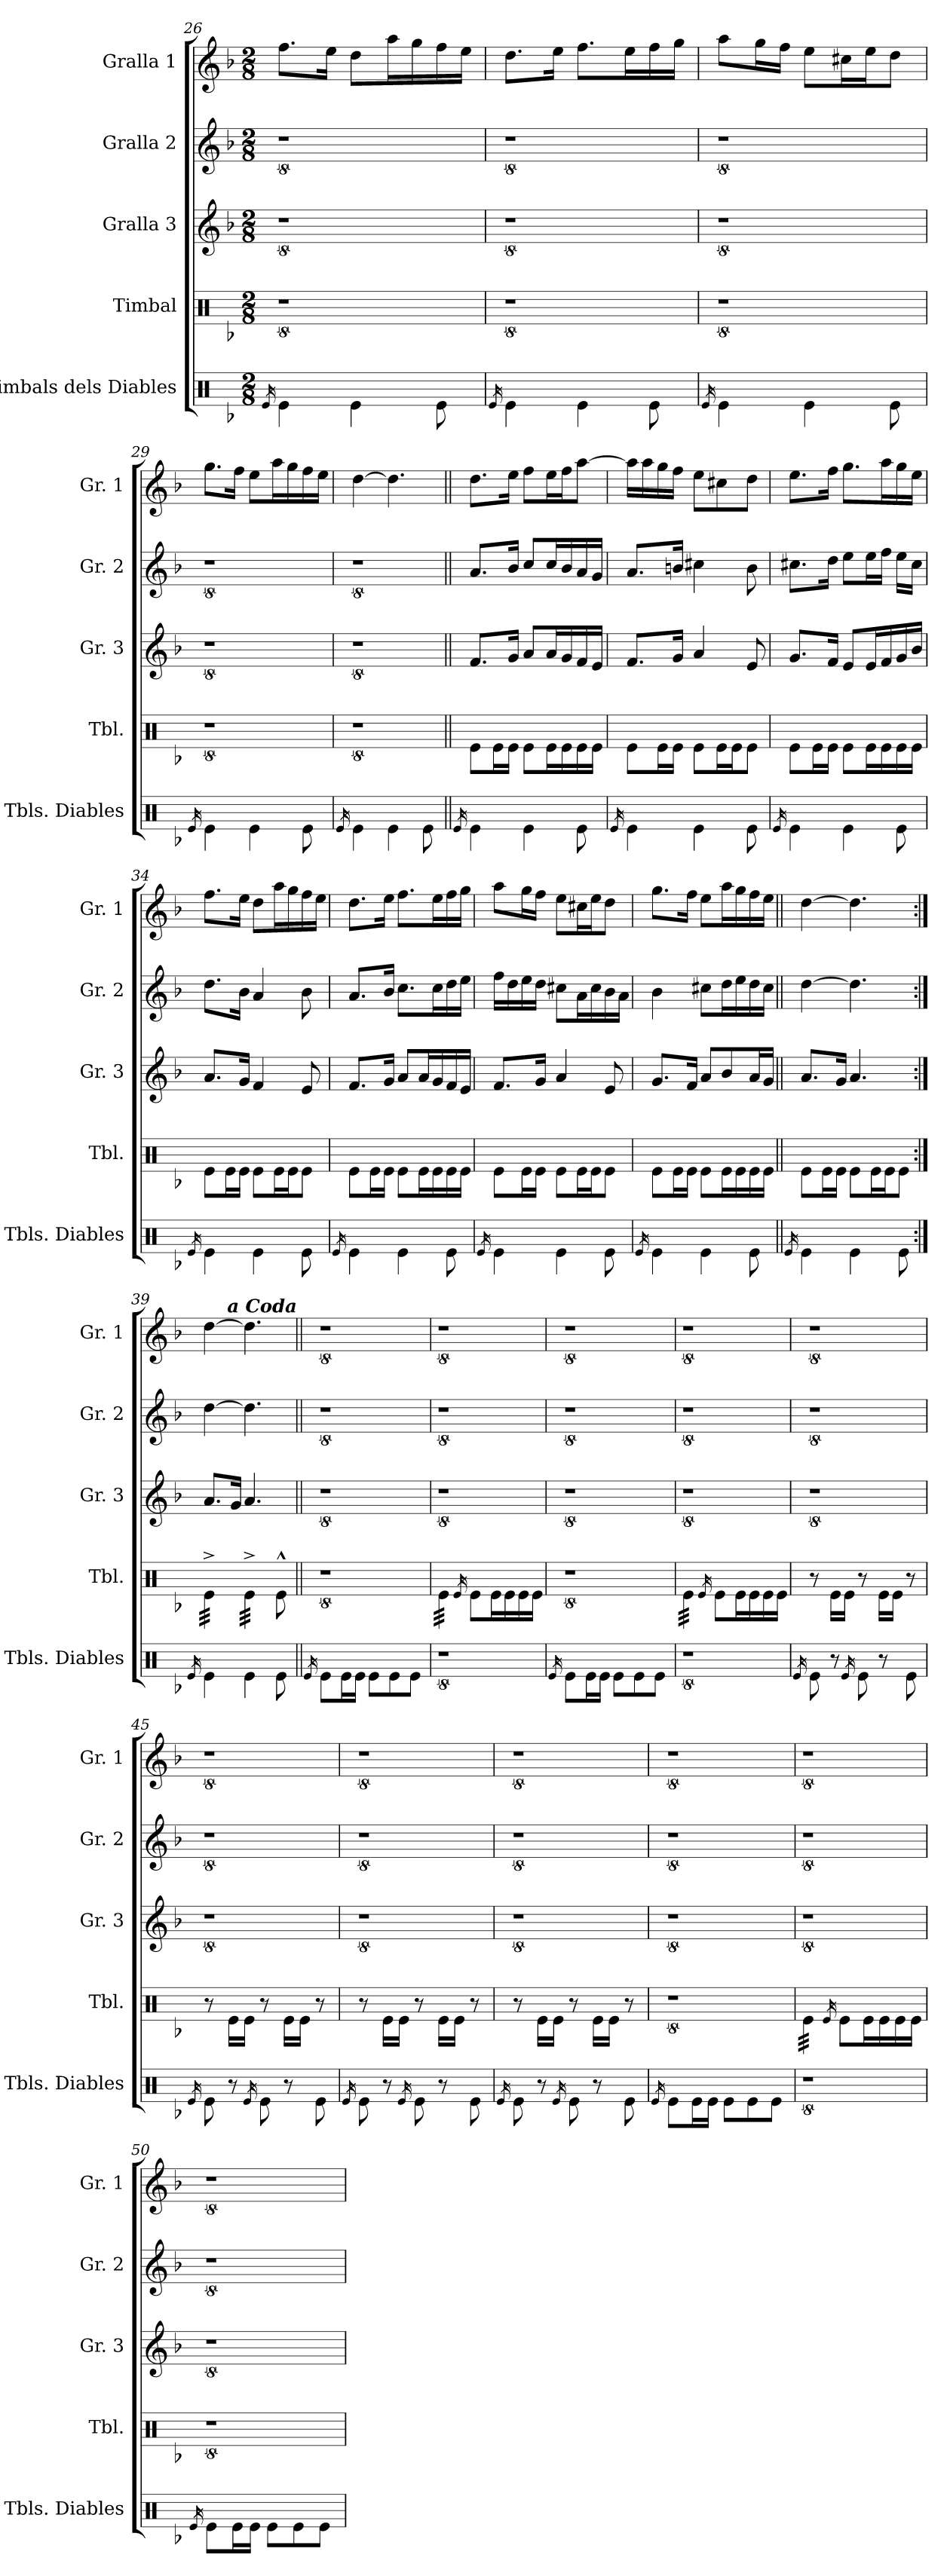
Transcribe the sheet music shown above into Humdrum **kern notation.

**kern	**kern	**kern	**kern	**kern
*part5	*part4	*part3	*part2	*part1
*staff5	*staff4	*staff3	*staff2	*staff1
*I"Timbals dels Diables	*I"Timbal	*I"Gralla 3	*I"Gralla 2	*I"Gralla 1
*I'Tbls.  Diables	*I'Tbl.	*I'Gr. 3	*I'Gr. 2	*I'Gr. 1
*clefX	*clefX	*clefG2	*clefG2	*clefG2
*k[b-]	*k[b-]	*k[b-]	*k[b-]	*k[b-]
*d:	*d:	*d:	*d:	*d:
*M2/8+3/8	*M2/8+3/8	*M2/8+3/8	*M2/8+3/8	*M2/8+3/8
=26	=26	=26	=26	=26
16qRe/	.	.	.	.
4Re\	8%5r	8%5r	8%5r	8.ff\L
.	.	.	.	16ee\Jk
4Re\	.	.	.	8dd\L
.	.	.	.	16aa\L
.	.	.	.	16gg\
8Re\	.	.	.	16ff\
.	.	.	.	16ee\JJ
=27	=27	=27	=27	=27
16qRe/	.	.	.	.
4Re\	8%5r	8%5r	8%5r	8.dd\L
.	.	.	.	16ee\Jk
4Re\	.	.	.	8.ff\L
.	.	.	.	16ee\L
8Re\	.	.	.	16ff\
.	.	.	.	16gg\JJ
=28	=28	=28	=28	=28
16qRe/	.	.	.	.
4Re\	8%5r	8%5r	8%5r	8aa\L
.	.	.	.	16gg\L
.	.	.	.	16ff\JJ
4Re\	.	.	.	8ee\L
.	.	.	.	16cc#X\L
.	.	.	.	16ee\J
8Re\	.	.	.	8dd\J
=29	=29	=29	=29	=29
16qRe/	.	.	.	.
4Re\	8%5r	8%5r	8%5r	8.gg\L
.	.	.	.	16ff\Jk
4Re\	.	.	.	8ee\L
.	.	.	.	16aa\L
.	.	.	.	16gg\
8Re\	.	.	.	16ff\
.	.	.	.	16ee\JJ
=30	=30	=30	=30	=30
16qRe/	.	.	.	.
4Re\	8%5r	8%5r	8%5r	[4dd\
4Re\	.	.	.	4.dd\]
8Re\	.	.	.	.
!!LO:PB:g=z
=31||	=31||	=31||	=31||	=31||
16qRe/	.	.	.	.
4Re\	8Re\L	8.f/L	8.a/L	8.dd\L
.	16Re\L	.	.	.
.	16Re\JJ	16g/Jk	16b-/Jk	16ee\Jk
4Re\	8Re\L	8a/L	8cc/L	8ff\L
.	16Re\L	16a/L	16cc/L	16ee\L
.	16Re\	16g/	16b-/	16ff\J
8Re\	16Re\	16f/	16a/	[8aa\J
.	16Re\JJ	16e/JJ	16g/JJ	.
=32	=32	=32	=32	=32
16qRe/	.	.	.	.
4Re\	8Re\L	8.f/L	8.a/L	16aa\LL]
.	.	.	.	16aa\
.	16Re\L	.	.	16gg\
.	16Re\JJ	16g/Jk	16bn/Jk	16ff\JJ
4Re\	8Re\L	4a/	4cc#X\	8ee\L
.	16Re\L	.	.	8cc#X\
.	16Re\J	.	.	.
8Re\	8Re\J	8e/	8b\	8dd\J
=33	=33	=33	=33	=33
16qRe/	.	.	.	.
4Re\	8Re\L	8.g/L	8.cc#X\L	8.ee\L
.	16Re\L	.	.	.
.	16Re\JJ	16f/Jk	16dd\Jk	16ff\Jk
4Re\	8Re\L	8e/L	8ee\L	8.gg\L
.	16Re\L	16e/L	16ee\L	.
.	16Re\	16f/	16ff\JJ	16aa\L
8Re\	16Re\	16g/	16ee\LL	16gg\
.	16Re\JJ	16b-/JJ	16cc#\JJ	16ee\JJ
=34	=34	=34	=34	=34
16qRe/	.	.	.	.
4Re\	8Re\L	8.a/L	8.dd\L	8.ff\L
.	16Re\L	.	.	.
.	16Re\JJ	16g/Jk	16b-\Jk	16ee\Jk
4Re\	8Re\L	4f/	4a/	8dd\L
.	16Re\L	.	.	16aa\L
.	16Re\J	.	.	16gg\
8Re\	8Re\J	8e/	8b-\	16ff\
.	.	.	.	16ee\JJ
=35	=35	=35	=35	=35
16qRe/	.	.	.	.
4Re\	8Re\L	8.f/L	8.a/L	8.dd\L
.	16Re\L	.	.	.
.	16Re\JJ	16g/Jk	16b-/Jk	16ee\Jk
4Re\	8Re\L	8a/L	8.cc\L	8.ff\L
.	16Re\L	16a/L	.	.
.	16Re\	16g/	16cc\L	16ee\L
8Re\	16Re\	16f/	16dd\	16ff\
.	16Re\JJ	16e/JJ	16ee\JJ	16gg\JJ
=36	=36	=36	=36	=36
16qRe/	.	.	.	.
4Re\	8Re\L	8.f/L	16ff\LL	8aa\L
.	.	.	16dd\	.
.	16Re\L	.	16ee\	16gg\L
.	16Re\JJ	16g/Jk	16dd\JJ	16ff\JJ
4Re\	8Re\L	4a/	8cc#X\L	8ee\L
.	16Re\L	.	16a\L	16cc#X\L
.	16Re\J	.	16cc#\	16ee\J
8Re\	8Re\J	8e/	16b-\	8dd\J
.	.	.	16a\JJ	.
!!LO:LB:g=z
=37	=37	=37	=37	=37
16qRe/	.	.	.	.
4Re\	8Re\L	8.g/L	4b-\	8.gg\L
.	16Re\L	.	.	.
.	16Re\JJ	16f/Jk	.	16ff\Jk
4Re\	8Re\L	8a/L	8cc#X\L	8ee\L
.	16Re\L	8b-/	16dd\L	16aa\L
.	16Re\	.	16ee\	16gg\
8Re\	16Re\	16a/L	16dd\	16ff\
.	16Re\JJ	16g/JJ	16cc#\JJ	16ee\JJ
=38||	=38||	=38||	=38||	=38||
16qRe/	.	.	.	.
4Re\	8Re\L	8.a/L	[4dd\	[4dd\
.	16Re\L	.	.	.
.	16Re\JJ	16g/Jk	.	.
4Re\	8Re\L	4.a/	4.dd\]	4.dd\]
.	16Re\L	.	.	.
.	16Re\J	.	.	.
8Re\	8Re\J	.	.	.
=39:|!	=39:|!	=39:|!	=39:|!	=39:|!
16qRe/	.	.	.	.
*	*tremolo	*	*	*
4Re\	(>32Re^>\LLL	8.a/L	[4dd\	[4dd\
.	(>32Re^>\	.	.	.
.	(>32Re^>\	.	.	.
.	(>32Re^>\	.	.	.
.	(>32Re^>\	.	.	.
.	(>32Re^>\	.	.	.
.	(>32Re^>\	16g/Jk	.	.
.	32Re^>\JJJ	.	.	.
4Re\	32Re^>\LLL	4.a/	4.dd\]	4.dd\]
.	32Re^>\	.	.	.
.	32Re^>\	.	.	.
.	32Re^>\	.	.	.
.	32Re^>\	.	.	.
.	32Re^>\	.	.	.
.	32Re^>\	.	.	.
.	32Re^>\JJJ	.	.	.
*	*Xtremolo	*	*	*
8Re\	8Re^^>\)	.	.	.
!	!	!	!	!LO:TX:a:Bi:rj:t=a Coda
=40||	=40||	=40||	=40||	=40||
16qRe/	.	.	.	.
8Re\L	8%5r	8%5r	8%5r	8%5r
16Re\L	.	.	.	.
16Re\JJ	.	.	.	.
8Re\L	.	.	.	.
8Re\	.	.	.	.
8Re\J	.	.	.	.
=41	=41	=41	=41	=41
*	*tremolo	*	*	*
8%5r	32Re\LLL	8%5r	8%5r	8%5r
.	32Re\	.	.	.
.	32Re\	.	.	.
.	32Re\	.	.	.
.	32Re\	.	.	.
.	32Re\	.	.	.
.	32Re\	.	.	.
.	32Re\JJJ	.	.	.
*	*Xtremolo	*	*	*
.	16qRe/	.	.	.
.	8Re\L	.	.	.
.	16Re\L	.	.	.
.	16Re\	.	.	.
.	16Re\	.	.	.
.	16Re\JJ	.	.	.
=42	=42	=42	=42	=42
16qRe/	.	.	.	.
8Re\L	8%5r	8%5r	8%5r	8%5r
16Re\L	.	.	.	.
16Re\JJ	.	.	.	.
8Re\L	.	.	.	.
8Re\	.	.	.	.
8Re\J	.	.	.	.
=43	=43	=43	=43	=43
*	*tremolo	*	*	*
8%5r	32Re\LLL	8%5r	8%5r	8%5r
.	32Re\	.	.	.
.	32Re\	.	.	.
.	32Re\	.	.	.
.	32Re\	.	.	.
.	32Re\	.	.	.
.	32Re\	.	.	.
.	32Re\JJJ	.	.	.
*	*Xtremolo	*	*	*
.	16qRe/	.	.	.
.	8Re\L	.	.	.
.	16Re\L	.	.	.
.	16Re\	.	.	.
.	16Re\	.	.	.
.	16Re\JJ	.	.	.
!!LO:PB:g=z
=44	=44	=44	=44	=44
16qRe/	.	.	.	.
8Re\	8r	8%5r	8%5r	8%5r
8r	16Re\LL	.	.	.
.	16Re\JJ	.	.	.
16qRe/	.	.	.	.
8Re\	8r	.	.	.
8r	16Re\LL	.	.	.
.	16Re\JJ	.	.	.
8Re\	8r	.	.	.
=45	=45	=45	=45	=45
16qRe/	.	.	.	.
8Re\	8r	8%5r	8%5r	8%5r
8r	16Re\LL	.	.	.
.	16Re\JJ	.	.	.
16qRe/	.	.	.	.
8Re\	8r	.	.	.
8r	16Re\LL	.	.	.
.	16Re\JJ	.	.	.
8Re\	8r	.	.	.
=46	=46	=46	=46	=46
16qRe/	.	.	.	.
8Re\	8r	8%5r	8%5r	8%5r
8r	16Re\LL	.	.	.
.	16Re\JJ	.	.	.
16qRe/	.	.	.	.
8Re\	8r	.	.	.
8r	16Re\LL	.	.	.
.	16Re\JJ	.	.	.
8Re\	8r	.	.	.
=47	=47	=47	=47	=47
16qRe/	.	.	.	.
8Re\	8r	8%5r	8%5r	8%5r
8r	16Re\LL	.	.	.
.	16Re\JJ	.	.	.
16qRe/	.	.	.	.
8Re\	8r	.	.	.
8r	16Re\LL	.	.	.
.	16Re\JJ	.	.	.
8Re\	8r	.	.	.
=48	=48	=48	=48	=48
16qRe/	.	.	.	.
8Re\L	8%5r	8%5r	8%5r	8%5r
16Re\L	.	.	.	.
16Re\JJ	.	.	.	.
8Re\L	.	.	.	.
8Re\	.	.	.	.
8Re\J	.	.	.	.
=49	=49	=49	=49	=49
*	*tremolo	*	*	*
8%5r	32Re\LLL	8%5r	8%5r	8%5r
.	32Re\	.	.	.
.	32Re\	.	.	.
.	32Re\	.	.	.
.	32Re\	.	.	.
.	32Re\	.	.	.
.	32Re\	.	.	.
.	32Re\JJJ	.	.	.
*	*Xtremolo	*	*	*
.	16qRe/	.	.	.
.	8Re\L	.	.	.
.	16Re\L	.	.	.
.	16Re\	.	.	.
.	16Re\	.	.	.
.	16Re\JJ	.	.	.
=50	=50	=50	=50	=50
16qRe/	.	.	.	.
8Re\L	8%5r	8%5r	8%5r	8%5r
16Re\L	.	.	.	.
16Re\JJ	.	.	.	.
8Re\L	.	.	.	.
8Re\	.	.	.	.
8Re\J	.	.	.	.
=	=	=	=	=
*-	*-	*-	*-	*-
